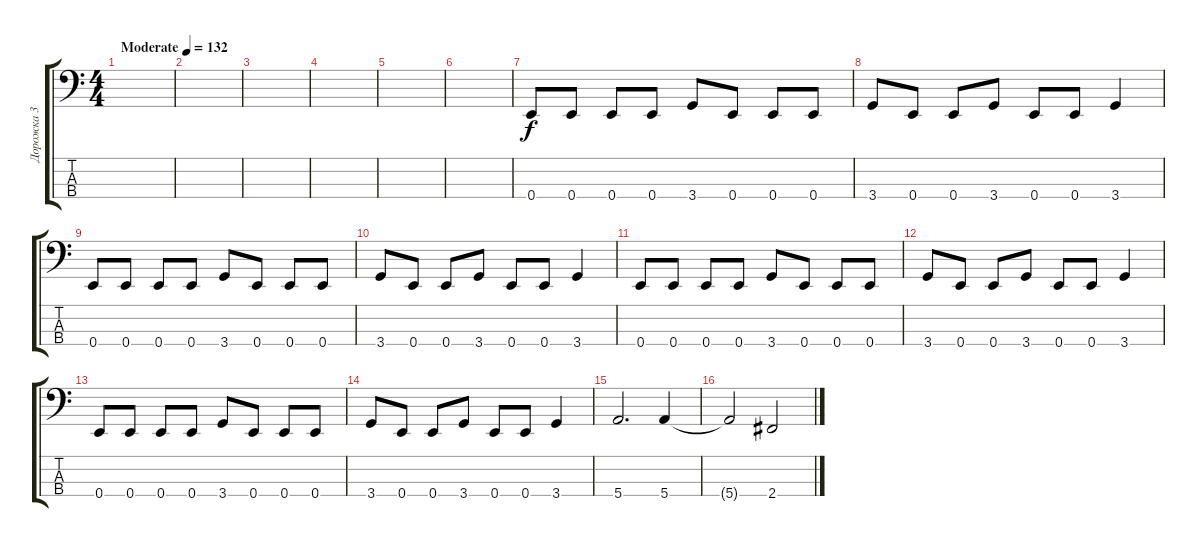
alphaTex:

\track ("Дорожка 3" "Дорожка 3") {instrument electricbassfinger}
\staff {score tabs}
\tuning (G2 D2 A1 E1) {hide}
\ts (4 4)
\tempo (132 "Moderate")
\clef f4
\ks c
|
|
|
|
|
|
0.4.8 0.4.8 0.4.8 0.4.8 3.4.8 0.4.8 0.4.8 0.4.8 |
3.4.8 0.4.8 0.4.8 3.4.8 0.4.8 0.4.8 3.4.4 |
0.4.8 0.4.8 0.4.8 0.4.8 3.4.8 0.4.8 0.4.8 0.4.8 |
3.4.8 0.4.8 0.4.8 3.4.8 0.4.8 0.4.8 3.4.4 |
0.4.8 0.4.8 0.4.8 0.4.8 3.4.8 0.4.8 0.4.8 0.4.8 |
3.4.8 0.4.8 0.4.8 3.4.8 0.4.8 0.4.8 3.4.4 |
0.4.8 0.4.8 0.4.8 0.4.8 3.4.8 0.4.8 0.4.8 0.4.8 |
3.4.8 0.4.8 0.4.8 3.4.8 0.4.8 0.4.8 3.4.4 |
5.4.2{d} 5.4.4 |
5.4{t}.2 2.4.2
